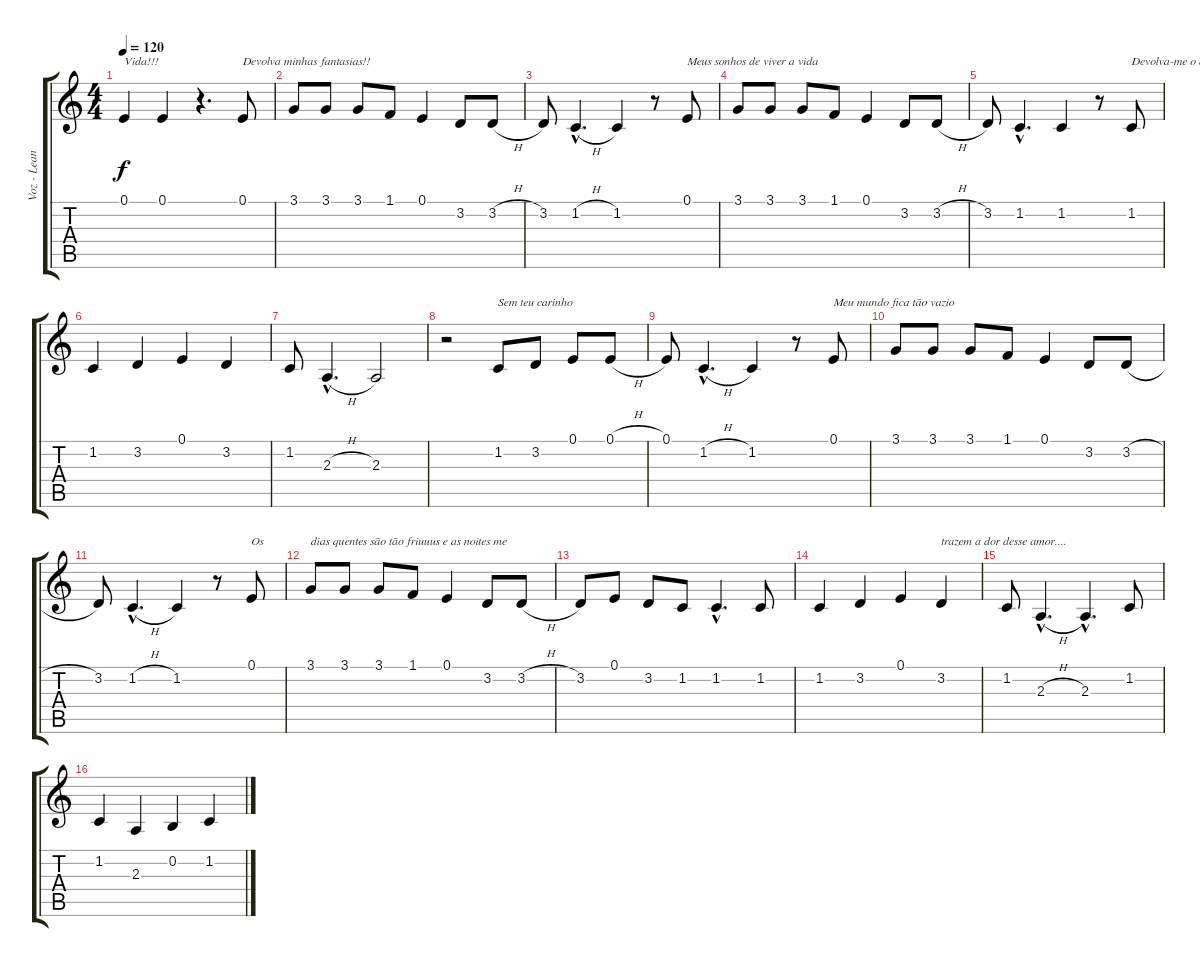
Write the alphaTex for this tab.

\track ("Voz - Leandro" "Voz - Lean") {instrument altosax}
\staff {score tabs}
\tuning (E4 B3 G3 D3 A2 E2) {hide}
\ts (4 4)
\tempo 120
\clef g2
\ks c
0.1.4{txt "Vida!!!" dy f} 0.1.4 r.4{d} 0.1.8{txt "Devolva minhas fantasias!!"} |
3.1.8 3.1.8 3.1.8 1.1.8 0.1.4 3.2.8 3.2{h}.8 |
3.2.8 1.2{h hac}.4{d} 1.2.4 r.8 0.1.8{txt "Meus sonhos de viver a vida"} |
3.1.8 3.1.8 3.1.8 1.1.8 0.1.4 3.2.8 3.2{h}.8 |
3.2.8 1.2{hac}.4{d} 1.2.4 r.8 1.2.8{txt "Devolva-me o aaaahaar...."} |
1.2.4 3.2.4 0.1.4 3.2.4 |
1.2.8 2.3{h hac}.4{d} 2.3.2 |
r.2 1.2.8{txt "Sem teu carinho"} 3.2.8 0.1.8 0.1{h}.8 |
0.1.8 1.2{h hac}.4{d} 1.2.4 r.8 0.1.8{txt "Meu mundo fica tão vazio"} |
3.1.8 3.1.8 3.1.8 1.1.8 0.1.4 3.2.8 3.2{h}.8 |
3.2.8 1.2{h hac}.4{d} 1.2.4 r.8 0.1.8{txt "Os"} |
3.1.8{txt "dias quentes são tão friuuus e as noites me "} 3.1.8 3.1.8 1.1.8 0.1.4 3.2.8 3.2{h}.8 |
3.2.8 0.1.8 3.2.8 1.2.8 1.2{hac}.4{d} 1.2.8 |
1.2.4 3.2.4 0.1.4 3.2.4{txt "trazem a dor desse amor...."} |
1.2.8 2.3{h hac}.4{d} 2.3{hac}.4{d} 1.2.8 |
1.2.4 2.3.4 0.2.4 1.2.4
